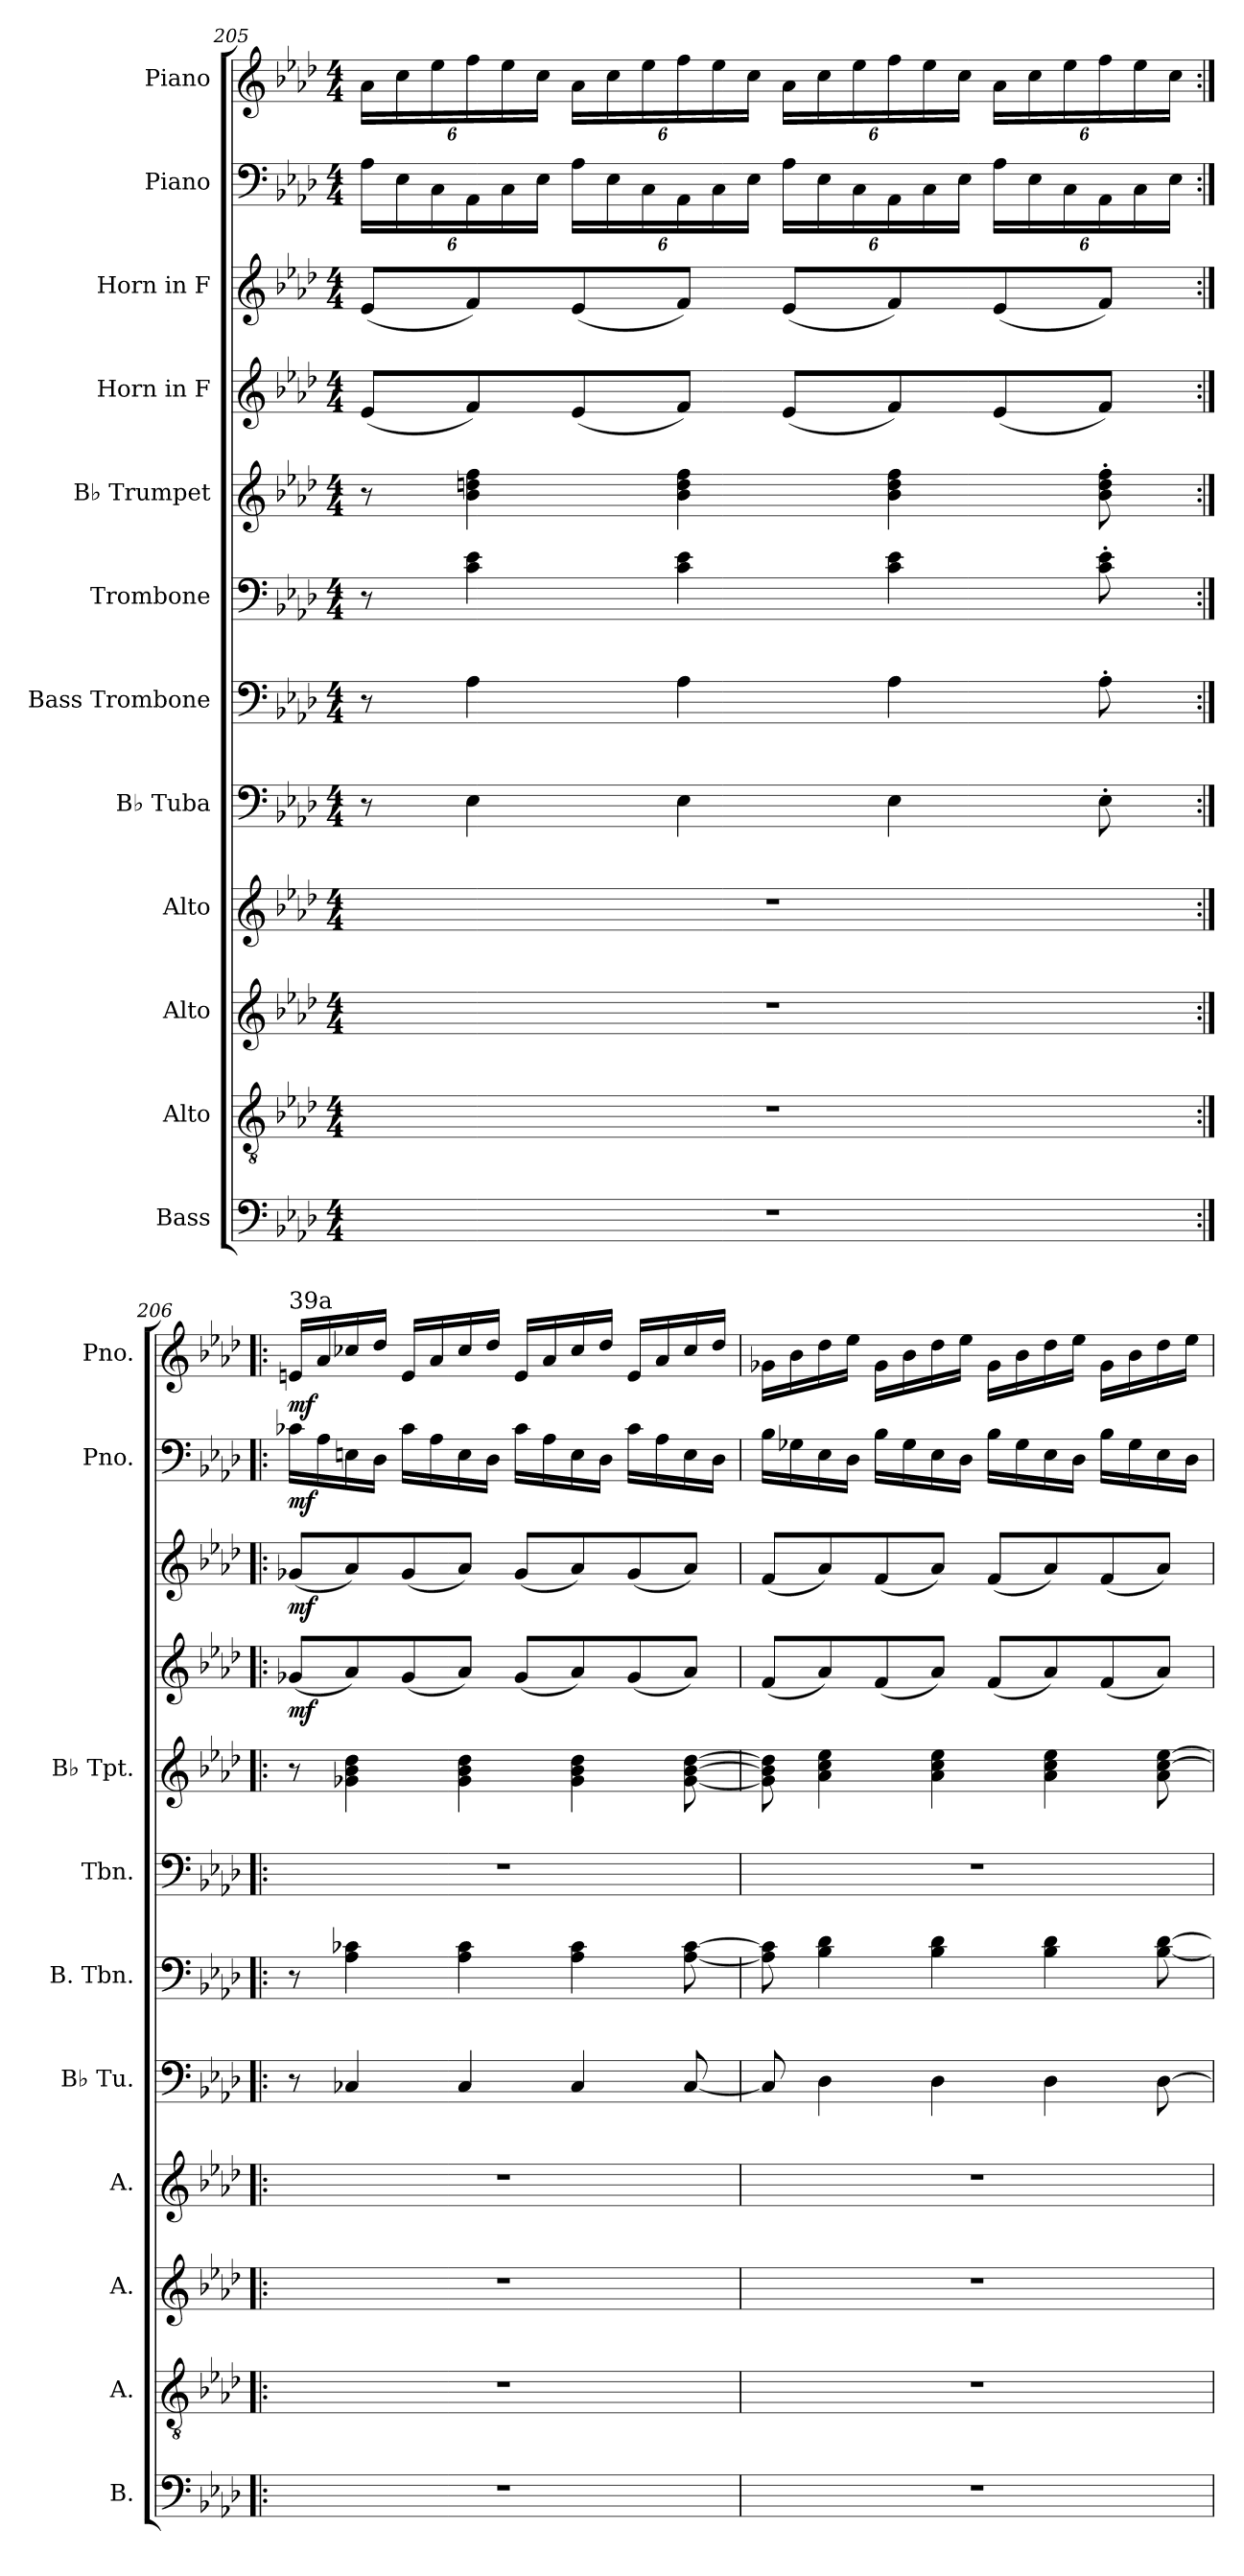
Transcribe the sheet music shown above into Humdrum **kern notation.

**kern	**kern	**kern	**kern	**kern	**kern	**kern	**kern	**kern	**dynam	**kern	**dynam	**kern	**dynam	**kern	**dynam
*part12	*part11	*part10	*part9	*part8	*part7	*part6	*part5	*part4	*part4	*part3	*part3	*part2	*part2	*part1	*part1
*staff12	*staff11	*staff10	*staff9	*staff8	*staff7	*staff6	*staff5	*staff4	*staff4	*staff3	*staff3	*staff2	*staff2	*staff1	*staff1
*I"Bass	*I"Alto	*I"Alto	*I"Alto	*I"B♭ Tuba	*I"Bass Trombone	*I"Trombone	*I"B♭ Trumpet	*I"Horn in F	*	*I"Horn in F	*	*I"Piano	*	*I"Piano	*
*I'B.	*I'A.	*I'A.	*I'A.	*I'B♭ Tu.	*I'B. Tbn.	*I'Tbn.	*I'B♭ Tpt.	*	*	*	*	*I'Pno.	*	*I'Pno.	*
!!LO:PB:g=z
*clefF4	*clefGv2	*clefG2	*clefG2	*clefF4	*clefF4	*clefF4	*clefG2	*clefG2	*	*clefG2	*	*clefF4	*	*clefG2	*
*	*	*	*	*	*	*	*ITrd1c2	*ITrd4c7	*	*ITrd4c7	*	*	*	*	*
*k[b-e-a-d-]	*k[b-e-a-d-]	*k[b-e-a-d-]	*k[b-e-a-d-]	*k[b-e-a-d-]	*k[b-e-a-d-]	*k[b-e-a-d-]	*k[b-e-a-d-g-c-]	*k[b-e-a-d-g-]	*	*k[b-e-a-d-g-]	*	*k[b-e-a-d-]	*	*k[b-e-a-d-]	*
*M4/4	*M4/4	*M4/4	*M4/4	*M4/4	*M4/4	*M4/4	*M4/4	*M4/4	*	*M4/4	*	*M4/4	*	*M4/4	*
*	*	*	*	*	*	*	*	*	*	*	*	*Xbrackettup	*	*Xbrackettup	*
=205	=205	=205	=205	=205	=205	=205	=205	=205	=205	=205	=205	=205	=205	=205	=205
1r	1r	1r	1r	8r	8r	8r	8r	(8A-/L	.	(8A-/L	.	24A-\LL	.	24a-\LL	.
.	.	.	.	.	.	.	.	.	.	.	.	24E-\	.	24cc\	.
.	.	.	.	.	.	.	.	.	.	.	.	24C\	.	24ee-\	.
.	.	.	.	4E-\	4A-\	4c\ 4e-\	4a-\ 4ccn\ 4ee-\	8B-/)	.	8B-/)	.	24AA-\	.	24ff\	.
.	.	.	.	.	.	.	.	.	.	.	.	24C\	.	24ee-\	.
.	.	.	.	.	.	.	.	.	.	.	.	24E-\JJ	.	24cc\JJ	.
.	.	.	.	.	.	.	.	(8A-/	.	(8A-/	.	24A-\LL	.	24a-\LL	.
.	.	.	.	.	.	.	.	.	.	.	.	24E-\	.	24cc\	.
.	.	.	.	.	.	.	.	.	.	.	.	24C\	.	24ee-\	.
.	.	.	.	4E-\	4A-\	4c\ 4e-\	4a-\ 4cc\ 4ee-\	8B-/J)	.	8B-/J)	.	24AA-\	.	24ff\	.
.	.	.	.	.	.	.	.	.	.	.	.	24C\	.	24ee-\	.
.	.	.	.	.	.	.	.	.	.	.	.	24E-\JJ	.	24cc\JJ	.
.	.	.	.	.	.	.	.	(8A-/L	.	(8A-/L	.	24A-\LL	.	24a-\LL	.
.	.	.	.	.	.	.	.	.	.	.	.	24E-\	.	24cc\	.
.	.	.	.	.	.	.	.	.	.	.	.	24C\	.	24ee-\	.
.	.	.	.	4E-\	4A-\	4c\ 4e-\	4a-\ 4cc\ 4ee-\	8B-/)	.	8B-/)	.	24AA-\	.	24ff\	.
.	.	.	.	.	.	.	.	.	.	.	.	24C\	.	24ee-\	.
.	.	.	.	.	.	.	.	.	.	.	.	24E-\JJ	.	24cc\JJ	.
.	.	.	.	.	.	.	.	(8A-/	.	(8A-/	.	24A-\LL	.	24a-\LL	.
.	.	.	.	.	.	.	.	.	.	.	.	24E-\	.	24cc\	.
.	.	.	.	.	.	.	.	.	.	.	.	24C\	.	24ee-\	.
.	.	.	.	8E-'\	8A-'\	8c\' 8e-\'	8a-\' 8cc\' 8ee-\'	8B-/J)	.	8B-/J)	.	24AA-\	.	24ff\	.
.	.	.	.	.	.	.	.	.	.	.	.	24C\	.	24ee-\	.
.	.	.	.	.	.	.	.	.	.	.	.	24E-\JJ	.	24cc\JJ	.
=206:|!|:	=206:|!|:	=206:|!|:	=206:|!|:	=206:|!|:	=206:|!|:	=206:|!|:	=206:|!|:	=206:|!|:	=206:|!|:	=206:|!|:	=206:|!|:	=206:|!|:	=206:|!|:	=206:|!|:	=206:|!|:
!	!	!	!	!	!	!	!	!	!	!	!	!	!	!LO:TX:a:t=39a	!
!	!	!	!	!	!	!	!	!	!LO:DY:b	!	!LO:DY:b	!	!LO:DY:b	!	!LO:DY:b
1r	1r	1r	1r	8r	8r	1r	8r	(8c-X/L	mf	(8c-X/L	mf	16c-X\LL	mf	16en/LL	mf
.	.	.	.	.	.	.	.	.	.	.	.	16A-\	.	16a-/	.
.	.	.	.	4C-X/	4A-\ 4c-X\	.	4f-X\ 4a-\ 4cc-\	8d-/)	.	8d-/)	.	16En\	.	16cc-X/	.
.	.	.	.	.	.	.	.	.	.	.	.	16D-\JJ	.	16dd-/JJ	.
.	.	.	.	.	.	.	.	(8c-/	.	(8c-/	.	16c-\LL	.	16e/LL	.
.	.	.	.	.	.	.	.	.	.	.	.	16A-\	.	16a-/	.
.	.	.	.	4C-/	4A-\ 4c-\	.	4f-\ 4a-\ 4cc-\	8d-/J)	.	8d-/J)	.	16E\	.	16cc-/	.
.	.	.	.	.	.	.	.	.	.	.	.	16D-\JJ	.	16dd-/JJ	.
.	.	.	.	.	.	.	.	(8c-/L	.	(8c-/L	.	16c-\LL	.	16e/LL	.
.	.	.	.	.	.	.	.	.	.	.	.	16A-\	.	16a-/	.
.	.	.	.	4C-/	4A-\ 4c-\	.	4f-\ 4a-\ 4cc-\	8d-/)	.	8d-/)	.	16E\	.	16cc-/	.
.	.	.	.	.	.	.	.	.	.	.	.	16D-\JJ	.	16dd-/JJ	.
.	.	.	.	.	.	.	.	(8c-/	.	(8c-/	.	16c-\LL	.	16e/LL	.
.	.	.	.	.	.	.	.	.	.	.	.	16A-\	.	16a-/	.
.	.	.	.	[8C-/	[8A-\ [8c-\	.	[8f-\ [8a-\ [8cc-\	8d-/J)	.	8d-/J)	.	16E\	.	16cc-/	.
.	.	.	.	.	.	.	.	.	.	.	.	16D-\JJ	.	16dd-/JJ	.
!!LO:PB:g=z
=207	=207	=207	=207	=207	=207	=207	=207	=207	=207	=207	=207	=207	=207	=207	=207
1r	1r	1r	1r	8C-/]	8A-\] 8c-\]	1r	8f-\] 8a-\] 8cc-\]	(8B-/L	.	(8B-/L	.	16B-\LL	.	16g-X\LL	.
.	.	.	.	.	.	.	.	.	.	.	.	16G-X\	.	16b-\	.
.	.	.	.	4D-\	4B-\ 4d-\	.	4g-\ 4b-\ 4dd-\	8d-/)	.	8d-/)	.	16E-\	.	16dd-\	.
.	.	.	.	.	.	.	.	.	.	.	.	16D-\JJ	.	16ee-\JJ	.
.	.	.	.	.	.	.	.	(8B-/	.	(8B-/	.	16B-\LL	.	16g-\LL	.
.	.	.	.	.	.	.	.	.	.	.	.	16G-\	.	16b-\	.
.	.	.	.	4D-\	4B-\ 4d-\	.	4g-\ 4b-\ 4dd-\	8d-/J)	.	8d-/J)	.	16E-\	.	16dd-\	.
.	.	.	.	.	.	.	.	.	.	.	.	16D-\JJ	.	16ee-\JJ	.
.	.	.	.	.	.	.	.	(8B-/L	.	(8B-/L	.	16B-\LL	.	16g-\LL	.
.	.	.	.	.	.	.	.	.	.	.	.	16G-\	.	16b-\	.
.	.	.	.	4D-\	4B-\ 4d-\	.	4g-\ 4b-\ 4dd-\	8d-/)	.	8d-/)	.	16E-\	.	16dd-\	.
.	.	.	.	.	.	.	.	.	.	.	.	16D-\JJ	.	16ee-\JJ	.
.	.	.	.	.	.	.	.	(8B-/	.	(8B-/	.	16B-\LL	.	16g-\LL	.
.	.	.	.	.	.	.	.	.	.	.	.	16G-\	.	16b-\	.
.	.	.	.	[8D-\	[8B-\ [8d-\	.	8g-\ [8b-\ [8dd-\	8d-/J)	.	8d-/J)	.	16E-\	.	16dd-\	.
.	.	.	.	.	.	.	.	.	.	.	.	16D-\JJ	.	16ee-\JJ	.
=	=	=	=	=	=	=	=	=	=	=	=	=	=	=	=
*-	*-	*-	*-	*-	*-	*-	*-	*-	*-	*-	*-	*-	*-	*-	*-
